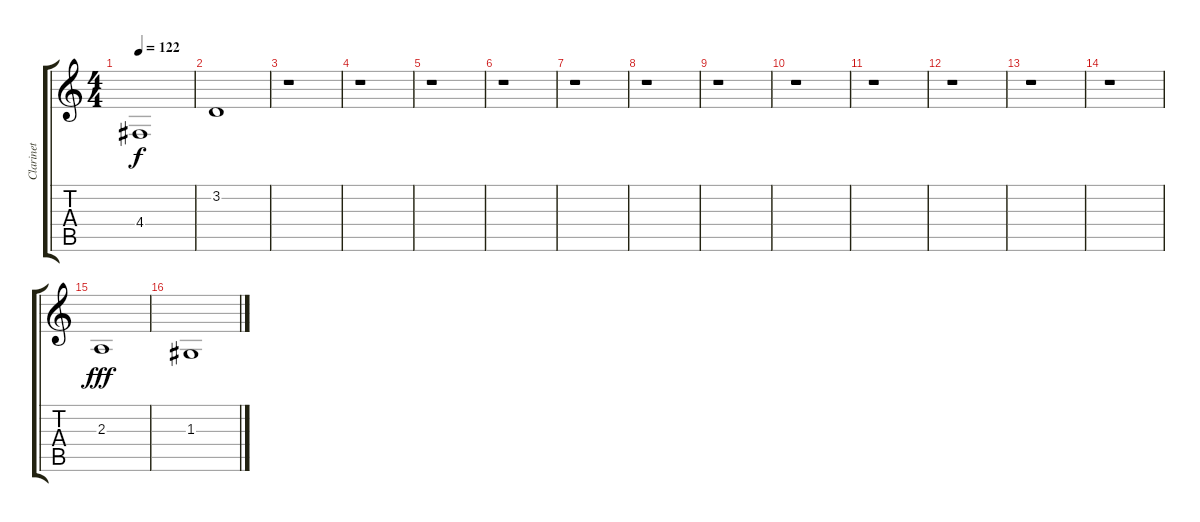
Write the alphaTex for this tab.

\track ("Clarinet" "Clarinet") {instrument clarinet}
\staff {score tabs}
\tuning (E4 B3 G3 D3 A2 E2) {hide}
\ts (4 4)
\tempo 122
\clef g2
\ks c
4.4.1{dy f} |
3.2.1 |
r.1 |
r.1 |
r.1 |
r.1 |
r.1 |
r.1 |
r.1 |
r.1 |
r.1 |
r.1 |
r.1 |
r.1 |
2.3.1{dy fff} |
1.3.1
